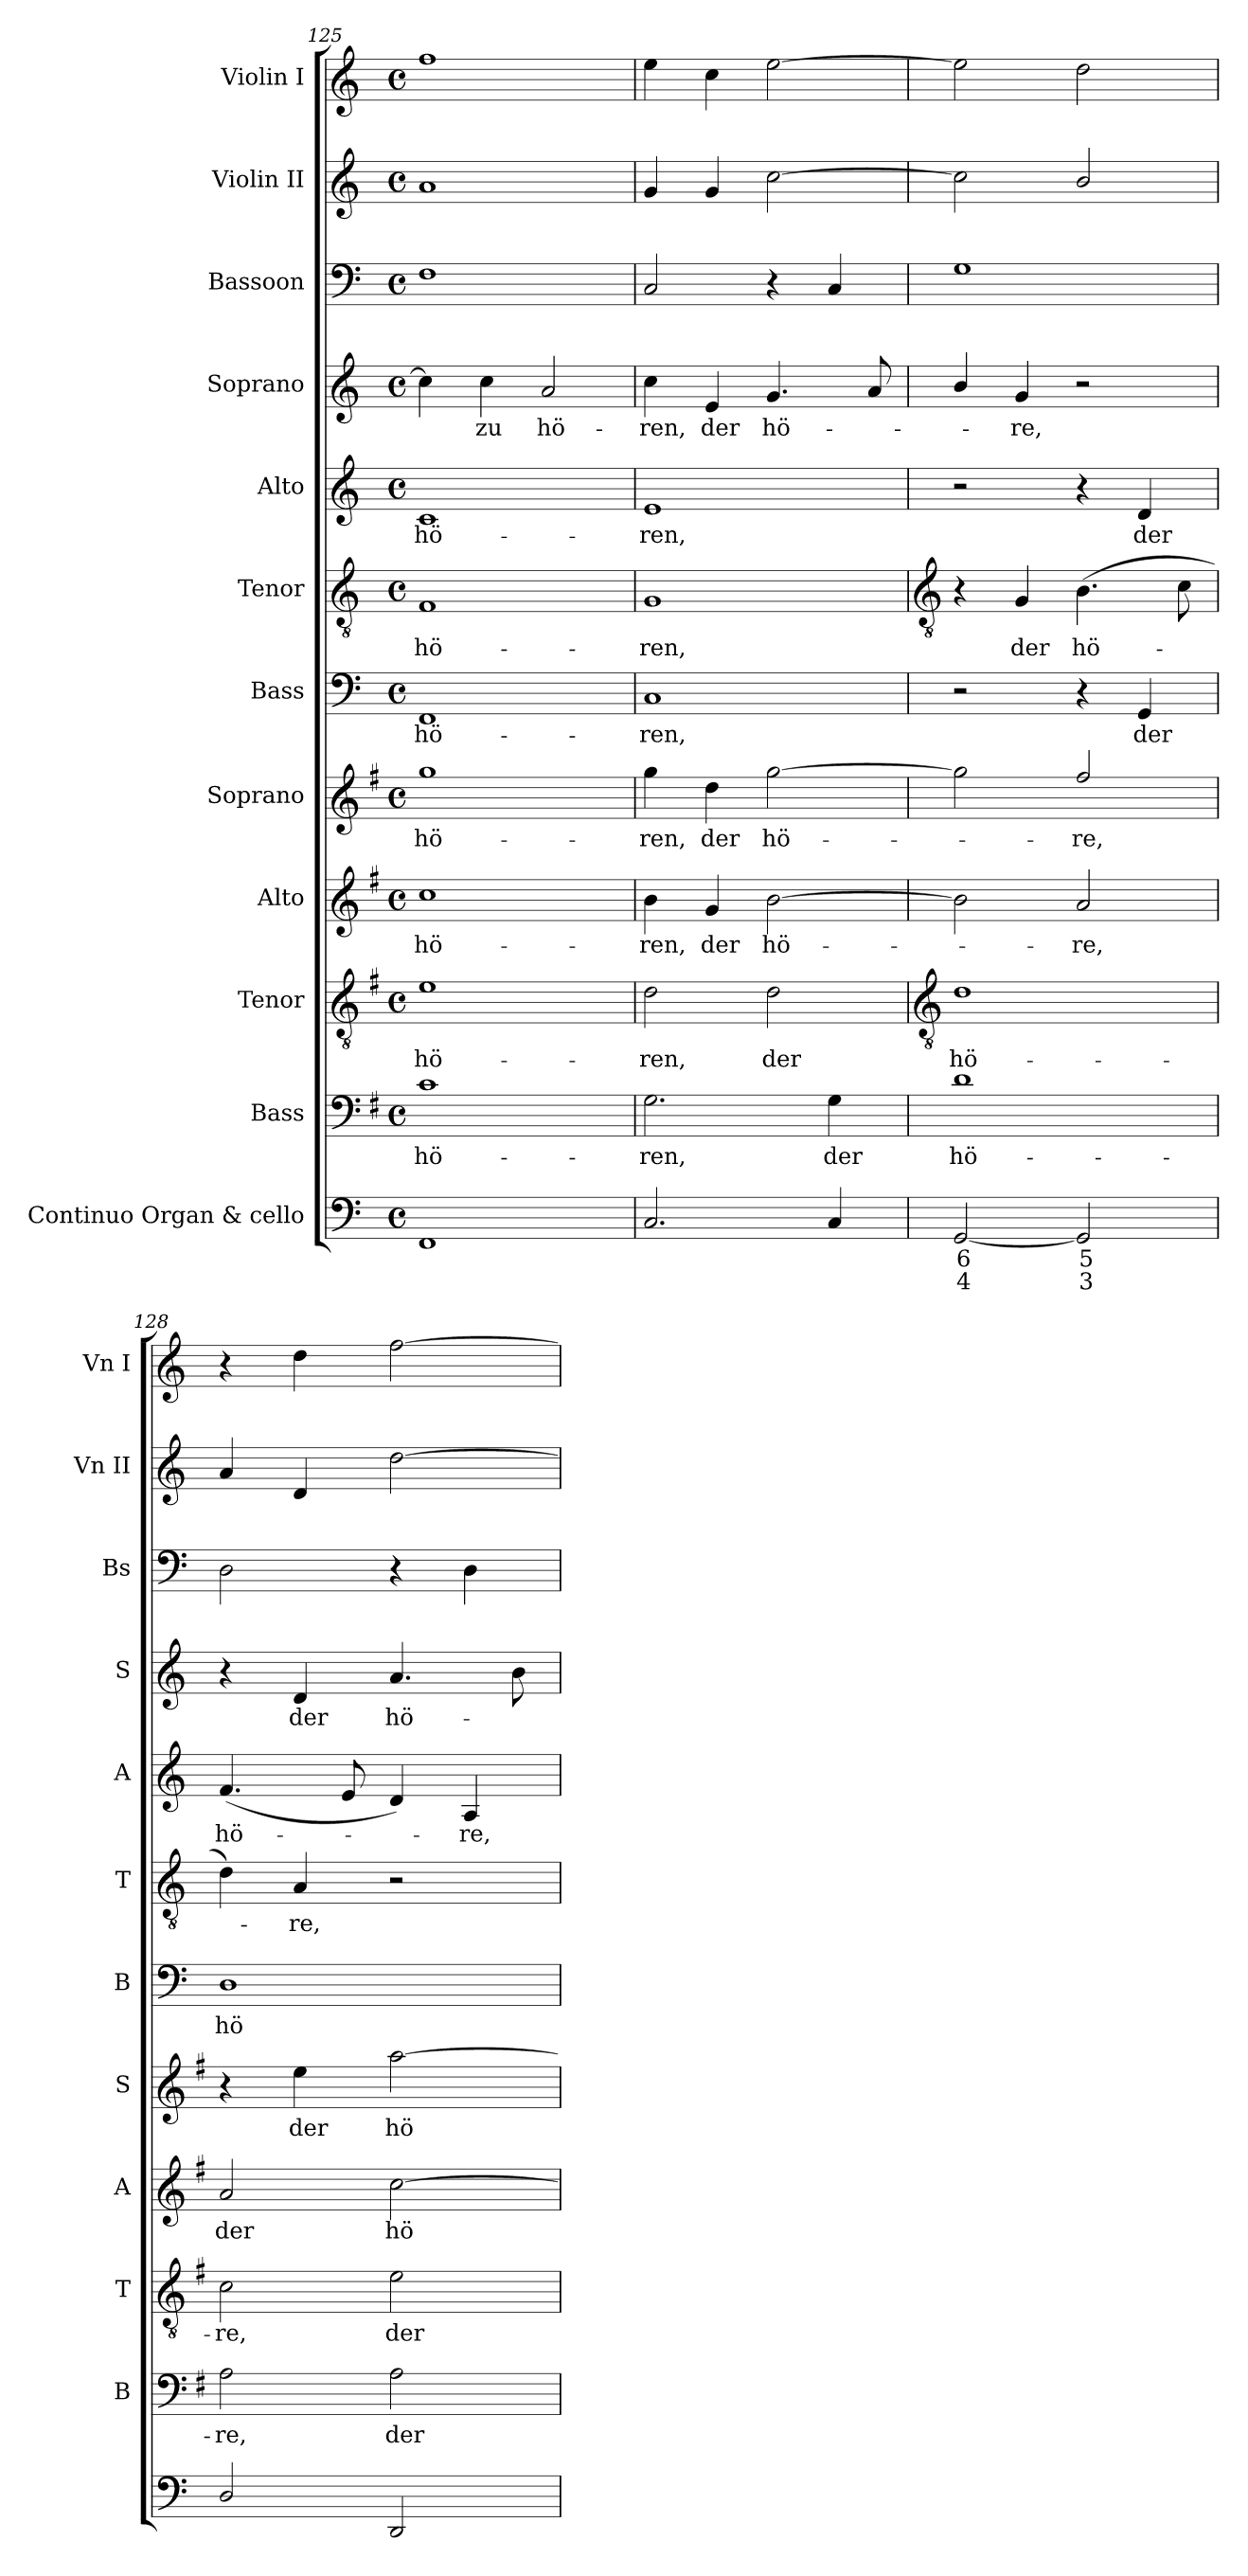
**kern	**text	**text	**kern	**text	**kern	**text	**kern	**text	**kern	**text	**kern	**text	**kern	**text	**kern	**text	**kern	**text	**kern	**kern	**kern
*part12	*part12	*part12	*part11	*part11	*part10	*part10	*part9	*part9	*part8	*part8	*part7	*part7	*part6	*part6	*part5	*part5	*part4	*part4	*part3	*part2	*part1
*staff12	*staff12	*staff12	*staff11	*staff11	*staff10	*staff10	*staff9	*staff9	*staff8	*staff8	*staff7	*staff7	*staff6	*staff6	*staff5	*staff5	*staff4	*staff4	*staff3	*staff2	*staff1
*I"Continuo Organ & cello	*	*	*I"Bass	*	*I"Tenor	*	*I"Alto	*	*I"Soprano	*	*I"Bass	*	*I"Tenor	*	*I"Alto	*	*I"Soprano	*	*I"Bassoon	*I"Violin II	*I"Violin I
*	*	*	*I'B	*	*I'T	*	*I'A	*	*I'S	*	*I'B	*	*I'T	*	*I'A	*	*I'S	*	*I'Bs	*I'Vn II	*I'Vn I
*clefF4	*	*	*clefF4	*	*clefGv2	*	*clefG2	*	*clefG2	*	*clefF4	*	*clefGv2	*	*clefG2	*	*clefG2	*	*clefF4	*clefG2	*clefG2
*	*	*	*ITrd4c7	*	*ITrd4c7	*	*ITrd4c7	*	*ITrd4c7	*	*	*	*	*	*	*	*	*	*	*	*
*k[]	*	*	*k[]	*	*k[]	*	*k[]	*	*k[]	*	*k[]	*	*k[]	*	*k[]	*	*k[]	*	*k[]	*k[]	*k[]
*C:	*	*	*C:	*	*C:	*	*C:	*	*C:	*	*C:	*	*C:	*	*C:	*	*C:	*	*C:	*C:	*C:
*M4/4	*	*	*M4/4	*	*M4/4	*	*M4/4	*	*M4/4	*	*M4/4	*	*M4/4	*	*M4/4	*	*M4/4	*	*M4/4	*M4/4	*M4/4
*met(c)	*	*	*met(c)	*	*met(c)	*	*met(c)	*	*met(c)	*	*met(c)	*	*met(c)	*	*met(c)	*	*met(c)	*	*met(c)	*met(c)	*met(c)
=125	=125	=125	=125	=125	=125	=125	=125	=125	=125	=125	=125	=125	=125	=125	=125	=125	=125	=125	=125	=125	=125
!	!	!	!	!LO:LY:b	!	!LO:LY:b	!	!LO:LY:b	!	!LO:LY:b	!	!LO:LY:b	!	!LO:LY:b	!	!LO:LY:b	!	!	!	!	!
1FF	.	.	1F	hö-	1A	hö-	1f	hö-	1cc	hö-	1FF	hö-	1F	hö-	1c	hö-	4cc]	.	1F	1a	1ff
!	!	!	!	!	!	!	!	!	!	!	!	!	!	!	!	!	!	!LO:LY:b	!	!	!
.	.	.	.	.	.	.	.	.	.	.	.	.	.	.	.	.	4cc	zu	.	.	.
!	!	!	!	!	!	!	!	!	!	!	!	!	!	!	!	!	!	!LO:LY:b	!	!	!
.	.	.	.	.	.	.	.	.	.	.	.	.	.	.	.	.	2a	hö-	.	.	.
=126	=126	=126	=126	=126	=126	=126	=126	=126	=126	=126	=126	=126	=126	=126	=126	=126	=126	=126	=126	=126	=126
!	!	!	!	!LO:LY:b	!	!LO:LY:b	!	!LO:LY:b	!	!LO:LY:b	!	!LO:LY:b	!	!LO:LY:b	!	!LO:LY:b	!	!LO:LY:b	!	!	!
2.C	.	.	2.C	-ren,	2G	-ren,	4e	-ren,	4cc	-ren,	1C	-ren,	1G	-ren,	1e	-ren,	4cc	-ren,	2C	4g	4ee
!	!	!	!	!	!	!	!	!LO:LY:b	!	!LO:LY:b	!	!	!	!	!	!	!	!LO:LY:b	!	!	!
.	.	.	.	.	.	.	4c	der	4g	der	.	.	.	.	.	.	4e	der	.	4g	4cc
!	!	!	!	!	!	!LO:LY:b	!	!LO:LY:b	!	!LO:LY:b	!	!	!	!	!	!	!	!LO:LY:b	!	!	!
.	.	.	.	.	2G	der	[2e	hö-	[2cc	hö-	.	.	.	.	.	.	4.g	hö-	4r	[2cc	[2ee
!	!	!	!	!LO:LY:b	!	!	!	!	!	!	!	!	!	!	!	!	!	!	!	!	!
4C	.	.	4C	der	.	.	.	.	.	.	.	.	.	.	.	.	.	.	4C	.	.
.	.	.	.	.	.	.	.	.	.	.	.	.	.	.	.	.	8a	.	.	.	.
!!LO:LB:g=z
=127	=127	=127	=127	=127	=127	=127	=127	=127	=127	=127	=127	=127	=127	=127	=127	=127	=127	=127	=127	=127	=127
*	*	*	*	*	*clefGv2	*	*	*	*	*	*	*	*clefGv2	*	*	*	*	*	*	*	*
!	!LO:LY:b	!LO:LY:b	!	!LO:LY:b	!	!LO:LY:b	!	!	!	!	!	!	!	!	!	!	!	!	!	!	!
[2GG	6	4	1G	hö-	1G	hö-	2e]	.	2cc]	.	2r	.	4r	.	2r	.	4b/	.	1G	2cc]	2ee]
!	!	!	!	!	!	!	!	!	!	!	!	!	!	!LO:LY:b	!	!	!	!LO:LY:b	!	!	!
.	.	.	.	.	.	.	.	.	.	.	.	.	4G	der	.	.	4g	re,	.	.	.
!	!LO:LY:b	!LO:LY:b	!	!	!	!	!	!LO:LY:b	!	!LO:LY:b	!	!	!	!LO:LY:b	!	!	!	!	!	!	!
2GG]	5	3	.	.	.	.	2d	re,	2b/	re,	4r	.	(>4.B	hö-	4r	.	2r	.	.	2b/	2dd
!	!	!	!	!	!	!	!	!	!	!	!	!LO:LY:b	!	!	!	!LO:LY:b	!	!	!	!	!
.	.	.	.	.	.	.	.	.	.	.	4GG	der	.	.	4d	der	.	.	.	.	.
.	.	.	.	.	.	.	.	.	.	.	.	.	8c	.	.	.	.	.	.	.	.
=128	=128	=128	=128	=128	=128	=128	=128	=128	=128	=128	=128	=128	=128	=128	=128	=128	=128	=128	=128	=128	=128
!	!	!	!	!LO:LY:b	!	!LO:LY:b	!	!LO:LY:b	!	!	!	!LO:LY:b	!	!	!	!LO:LY:b	!	!	!	!	!
2D/	.	.	2D	-re,	2F	-re,	2d	der	4r	.	1D	hö-	4d)	.	(<4.f	hö-	4r	.	2D	4a	4r
!	!	!	!	!	!	!	!	!	!	!LO:LY:b	!	!	!	!LO:LY:b	!	!	!	!LO:LY:b	!	!	!
.	.	.	.	.	.	.	.	.	4a	der	.	.	4A	re,	.	.	4d	der	.	4d	4dd
.	.	.	.	.	.	.	.	.	.	.	.	.	.	.	8e	.	.	.	.	.	.
!	!	!	!	!LO:LY:b	!	!LO:LY:b	!	!LO:LY:b	!	!LO:LY:b	!	!	!	!	!	!	!	!LO:LY:b	!	!	!
2DD	.	.	2D	der	2A	der	[2f	hö-	[2dd	hö-	.	.	2r	.	4d)	.	4.a	hö-	4r	[2dd	[2ff
!	!	!	!	!	!	!	!	!	!	!	!	!	!	!	!	!LO:LY:b	!	!	!	!	!
.	.	.	.	.	.	.	.	.	.	.	.	.	.	.	4A	re,	.	.	4D	.	.
.	.	.	.	.	.	.	.	.	.	.	.	.	.	.	.	.	8b	.	.	.	.
=	=	=	=	=	=	=	=	=	=	=	=	=	=	=	=	=	=	=	=	=	=
*-	*-	*-	*-	*-	*-	*-	*-	*-	*-	*-	*-	*-	*-	*-	*-	*-	*-	*-	*-	*-	*-
